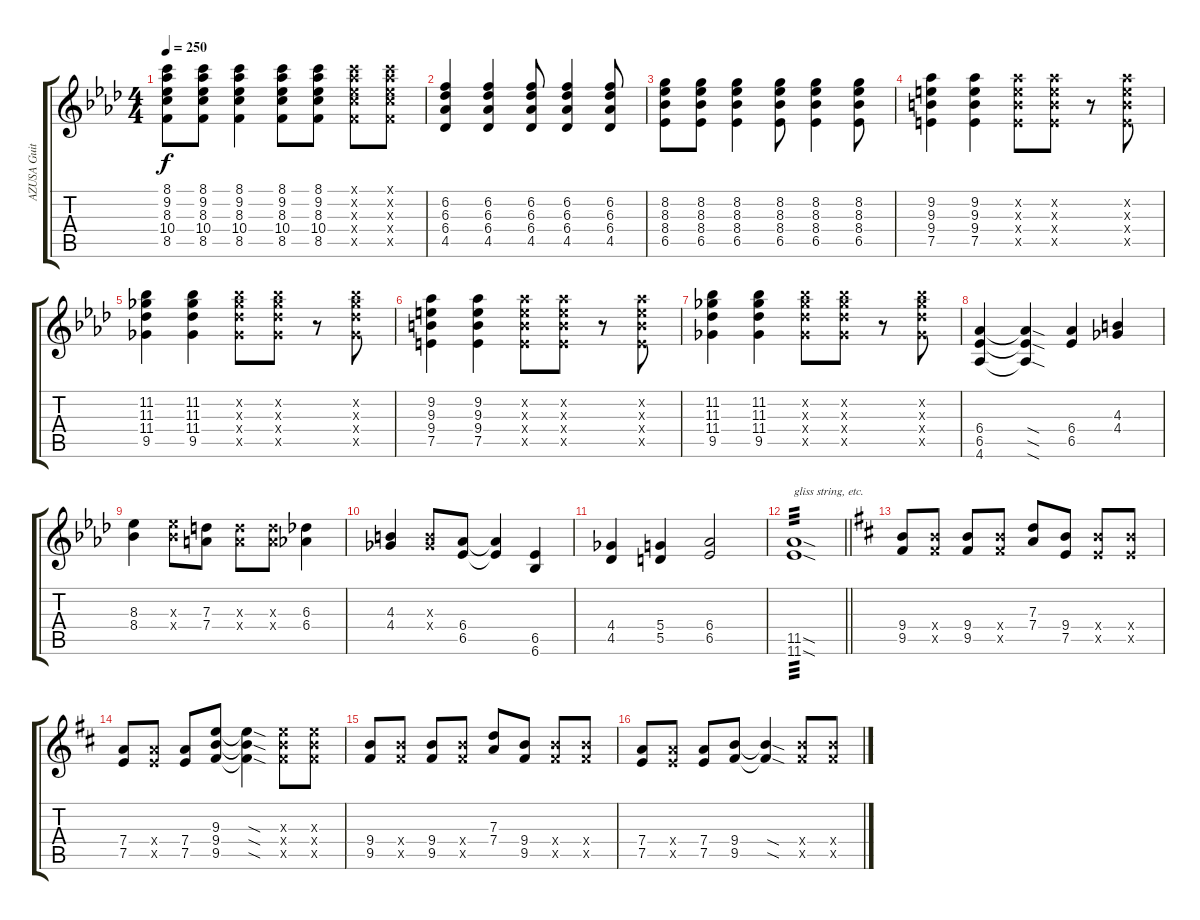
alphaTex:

\track ("AZUSA Guitar" "AZUSA Guit") {instrument distortionguitar}
\staff {score tabs}
\tuning (E4 B3 G3 D3 A2 E2) {hide}
\ts (4 4)
\tempo 250
\clef g2
\ks ab
(8.1{t} 9.2{t} 8.3{t} 10.4{t} 8.5{t}).8{dy f} (8.1 9.2 8.3 10.4 8.5).8 (8.1 9.2 8.3 10.4 8.5).4 (8.1 9.2 8.3 10.4 8.5).8 (8.1 9.2 8.3 10.4 8.5).8 (8.1{x} 9.2{x} 8.3{x} 10.4{x} 8.5{x}).8 (8.1{x} 9.2{x} 8.3{x} 10.4{x} 8.5{x}).8 |
(6.2 6.3 6.4 4.5).4 (6.2 6.3 6.4 4.5).4 (6.2 6.3 6.4 4.5).8 (6.2 6.3 6.4 4.5).4 (6.2 6.3 6.4 4.5).8 |
(8.2 8.3 8.4 6.5).8 (8.2 8.3 8.4 6.5).8 (8.2 8.3 8.4 6.5).4 (8.2 8.3 8.4 6.5).8 (8.2 8.3 8.4 6.5).4 (8.2 8.3 8.4 6.5).8 |
(9.2 9.3 9.4 7.5).4 (9.2 9.3 9.4 7.5).4 (9.2{x} 9.3{x} 9.4{x} 7.5{x}).8 (9.2{x} 9.3{x} 9.4{x} 7.5{x}).8 r.8 (9.2{x} 9.3{x} 9.4{x} 7.5{x}).8 |
(11.2 11.3 11.4 9.5).4 (11.2 11.3 11.4 9.5).4 (11.2{x} 11.3{x} 11.4{x} 9.5{x}).8 (11.2{x} 11.3{x} 11.4{x} 9.5{x}).8 r.8 (11.2{x} 11.3{x} 11.4{x} 9.5{x}).8 |
(9.2 9.3 9.4 7.5).4 (9.2 9.3 9.4 7.5).4 (9.2{x} 9.3{x} 9.4{x} 7.5{x}).8 (9.2{x} 9.3{x} 9.4{x} 7.5{x}).8 r.8 (9.2{x} 9.3{x} 9.4{x} 7.5{x}).8 |
(11.2 11.3 11.4 9.5).4 (11.2 11.3 11.4 9.5).4 (11.2{x} 11.3{x} 11.4{x} 9.5{x}).8 (11.2{x} 11.3{x} 11.4{x} 9.5{x}).8 r.8 (11.2{x} 11.3{x} 11.4{x} 9.5{x}).8 |
(6.4 6.5 4.6).4 (6.4{sod t} 6.5{sod t} 4.6{sod t}).4 (6.4 6.5).4 (4.3 4.4).4 |
(8.3 8.4).4 (8.3{x} 8.4{x}).8 (7.3 7.4).8 (7.3{x} 7.4{x}).8 (7.3{x} 7.4{x}).8 (6.3 6.4).4 |
(4.3 4.4).4 (4.3{x} 4.4{x}).8 (6.4 6.5).8 (6.4{t} 6.5{t}).4 (6.5 6.6).4 |
(4.4 4.5).4 (5.4 5.5).4 (6.4 6.5).2 |
\barLineRight lightlight
(11.5{sod} 11.6{sod}).1{txt "gliss string, etc." tp 3} |
\ks d
(9.4 9.5).8 (9.4{x} 9.5{x}).8 (9.4 9.5).8 (9.4{x} 9.5{x}).8 (7.3 7.4).8 (9.4 7.5).8 (9.4{x} 7.5{x}).8 (9.4{x} 7.5{x}).8 |
(7.4 7.5).8 (7.4{x} 7.5{x}).8 (7.4 7.5).8 (9.3 9.4 9.5).8 (9.3{sod t} 9.4{sod t} 9.5{sod t}).4 (9.3{x} 9.4{x} 9.5{x}).8 (9.3{x} 9.4{x} 9.5{x}).8 |
(9.4 9.5).8 (9.4{x} 9.5{x}).8 (9.4 9.5).8 (9.4{x} 9.5{x}).8 (7.3 7.4).8 (9.4 9.5).8 (9.4{x} 9.5{x}).8 (9.4{x} 9.5{x}).8 |
(7.4 7.5).8 (7.4{x} 7.5{x}).8 (7.4 7.5).8 (9.4 9.5).8 (9.4{sod t} 9.5{sod t}).4 (9.4{x} 9.5{x}).8 (9.4{x} 9.5{x}).8
